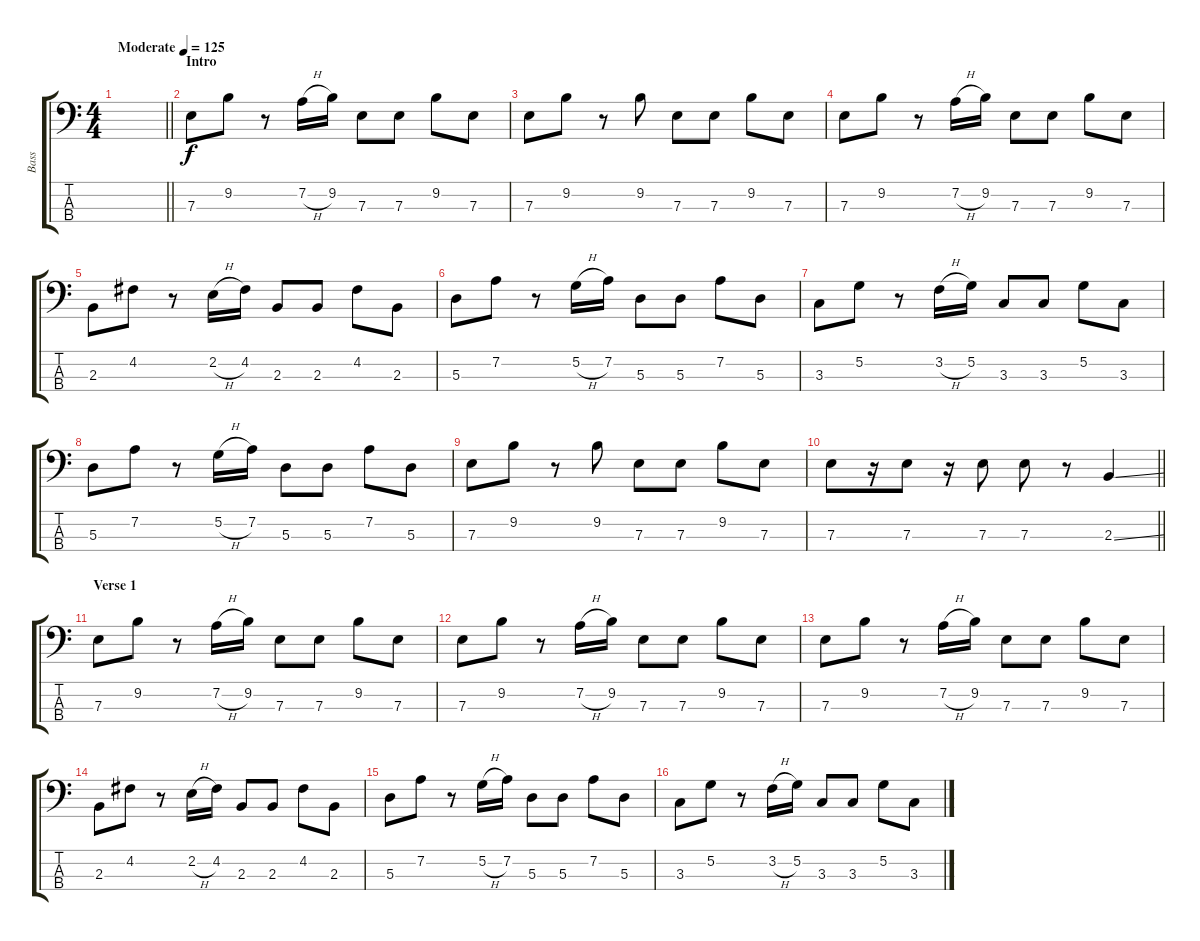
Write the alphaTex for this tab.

\track ("Bass" "Bass") {instrument electricbassfinger}
\staff {score tabs}
\tuning (G2 D2 A1 E1) {hide}
\ts (4 4)
\tempo (125 "Moderate")
\clef f4
\barLineRight lightlight
\ks c
|
\section ("" "Intro")
7.3.8 9.2.8 r.8 7.2{h}.16 9.2.16 7.3.8 7.3.8 9.2.8 7.3.8 |
7.3.8 9.2.8 r.8 9.2.8 7.3.8 7.3.8 9.2.8 7.3.8 |
7.3.8 9.2.8 r.8 7.2{h}.16 9.2.16 7.3.8 7.3.8 9.2.8 7.3.8 |
2.3.8 4.2.8 r.8 2.2{h}.16 4.2.16 2.3.8 2.3.8 4.2.8 2.3.8 |
5.3.8 7.2.8 r.8 5.2{h}.16 7.2.16 5.3.8 5.3.8 7.2.8 5.3.8 |
3.3.8 5.2.8 r.8 3.2{h}.16 5.2.16 3.3.8 3.3.8 5.2.8 3.3.8 |
5.3.8 7.2.8 r.8 5.2{h}.16 7.2.16 5.3.8 5.3.8 7.2.8 5.3.8 |
7.3.8 9.2.8 r.8 9.2.8 7.3.8 7.3.8 9.2.8 7.3.8 |
\barLineRight lightlight
7.3.8 r.16 7.3.8 r.16 7.3.8 7.3.8 r.8 2.3{ss}.4 |
\section ("" "Verse 1")
7.3.8 9.2.8 r.8 7.2{h}.16 9.2.16 7.3.8 7.3.8 9.2.8 7.3.8 |
7.3.8 9.2.8 r.8 7.2{h}.16 9.2.16 7.3.8 7.3.8 9.2.8 7.3.8 |
7.3.8 9.2.8 r.8 7.2{h}.16 9.2.16 7.3.8 7.3.8 9.2.8 7.3.8 |
2.3.8 4.2.8 r.8 2.2{h}.16 4.2.16 2.3.8 2.3.8 4.2.8 2.3.8 |
5.3.8 7.2.8 r.8 5.2{h}.16 7.2.16 5.3.8 5.3.8 7.2.8 5.3.8 |
3.3.8 5.2.8 r.8 3.2{h}.16 5.2.16 3.3.8 3.3.8 5.2.8 3.3.8
